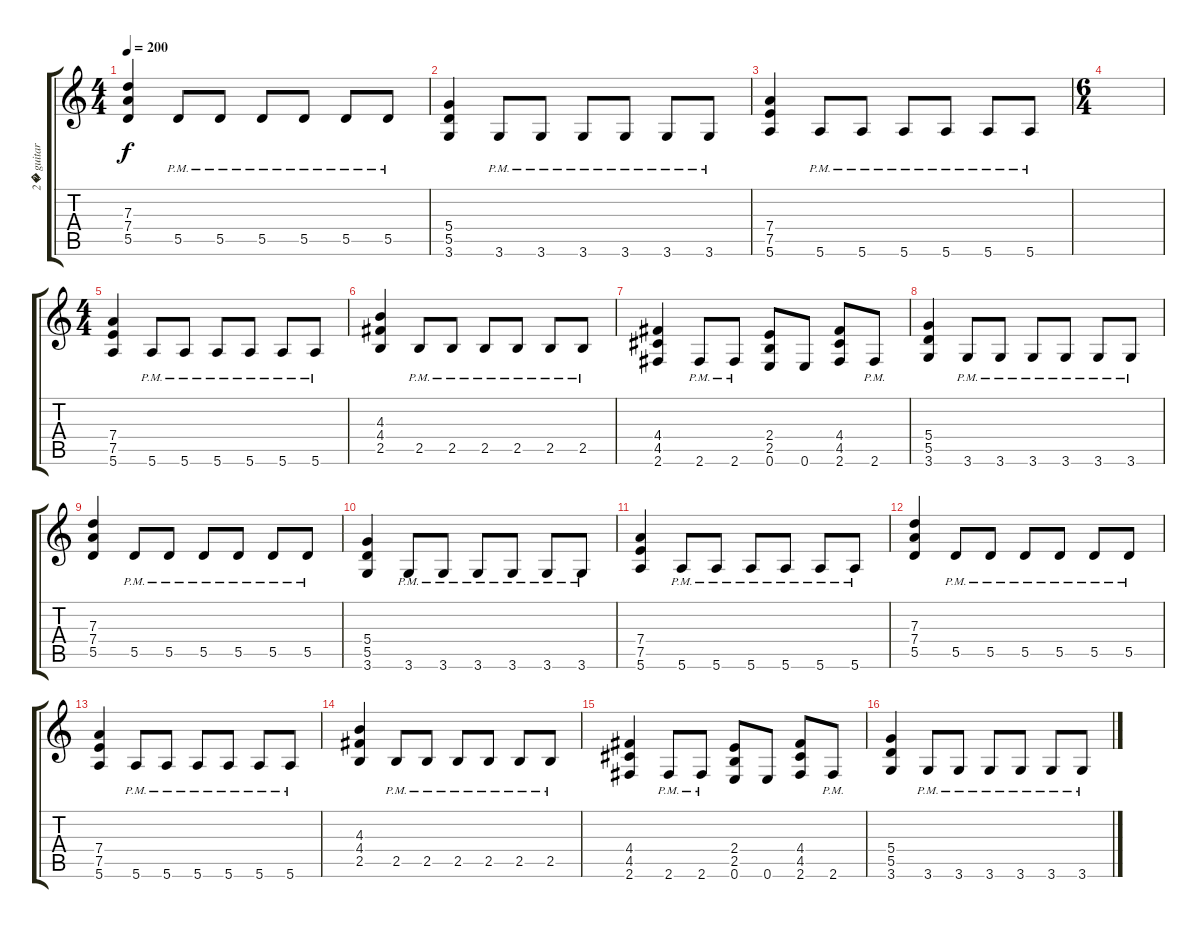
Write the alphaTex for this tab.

\track ("2� guitar" "2� guitar") {instrument distortionguitar}
\staff {score tabs}
\tuning (E4 B3 G3 D3 A2 E2) {hide}
\ts (4 4)
\tempo 200
\clef g2
\ks c
(7.3 7.4 5.5).4{dy f} 5.5{pm}.8 5.5{pm}.8 5.5{pm}.8 5.5{pm}.8 5.5{pm}.8 5.5{pm}.8 |
(5.4 5.5 3.6).4 3.6{pm}.8 3.6{pm}.8 3.6{pm}.8 3.6{pm}.8 3.6{pm}.8 3.6{pm}.8 |
(7.4 7.5 5.6).4 5.6{pm}.8 5.6{pm}.8 5.6{pm}.8 5.6{pm}.8 5.6{pm}.8 5.6{pm}.8 |
\ts (6 4)
|
\ts (4 4)
(7.4 7.5 5.6).4 5.6{pm}.8 5.6{pm}.8 5.6{pm}.8 5.6{pm}.8 5.6{pm}.8 5.6{pm}.8 |
(4.3 4.4 2.5).4 2.5{pm}.8 2.5{pm}.8 2.5{pm}.8 2.5{pm}.8 2.5{pm}.8 2.5{pm}.8 |
(4.4 4.5 2.6).4 2.6{pm}.8 2.6{pm}.8 (2.4 2.5 0.6).8 0.6.8 (4.4 4.5 2.6).8 2.6{pm}.8 |
(5.4 5.5 3.6).4 3.6{pm}.8 3.6{pm}.8 3.6{pm}.8 3.6{pm}.8 3.6{pm}.8 3.6{pm}.8 |
(7.3 7.4 5.5).4 5.5{pm}.8 5.5{pm}.8 5.5{pm}.8 5.5{pm}.8 5.5{pm}.8 5.5{pm}.8 |
(5.4 5.5 3.6).4 3.6{pm}.8 3.6{pm}.8 3.6{pm}.8 3.6{pm}.8 3.6{pm}.8 3.6{pm}.8 |
(7.4 7.5 5.6).4 5.6{pm}.8 5.6{pm}.8 5.6{pm}.8 5.6{pm}.8 5.6{pm}.8 5.6{pm}.8 |
(7.3 7.4 5.5).4 5.5{pm}.8 5.5{pm}.8 5.5{pm}.8 5.5{pm}.8 5.5{pm}.8 5.5{pm}.8 |
(7.4 7.5 5.6).4 5.6{pm}.8 5.6{pm}.8 5.6{pm}.8 5.6{pm}.8 5.6{pm}.8 5.6{pm}.8 |
(4.3 4.4 2.5).4 2.5{pm}.8 2.5{pm}.8 2.5{pm}.8 2.5{pm}.8 2.5{pm}.8 2.5{pm}.8 |
(4.4 4.5 2.6).4 2.6{pm}.8 2.6{pm}.8 (2.4 2.5 0.6).8 0.6.8 (4.4 4.5 2.6).8 2.6{pm}.8 |
(5.4 5.5 3.6).4 3.6{pm}.8 3.6{pm}.8 3.6{pm}.8 3.6{pm}.8 3.6{pm}.8 3.6{pm}.8
